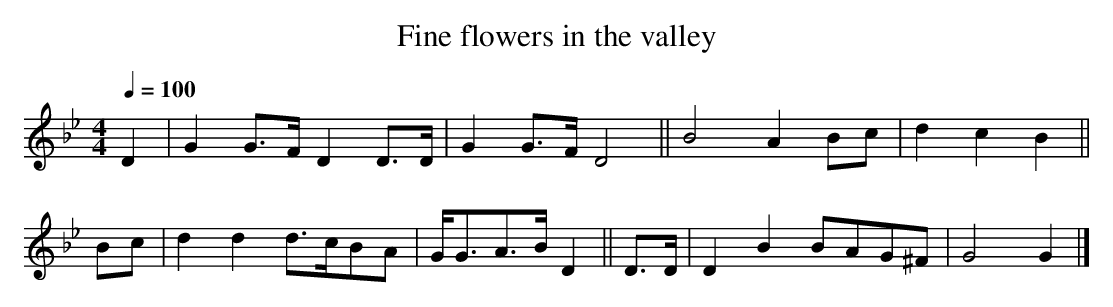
X:1
T:Fine flowers in the valley
M:4/4
L:1/8
Q:1/4=100
K:GMin
D2 |G2G>F D2D>D|G2G>F  D4||\
    B4    A2Bc |d2c2   B2||
Bc |d2d2  d>cBA|G<GA>B D2||\
D>D|D2B2  BAG^F|G4     G2|]

in this 19th century strathspey, based on a song at least as old
as the early 18th century:
